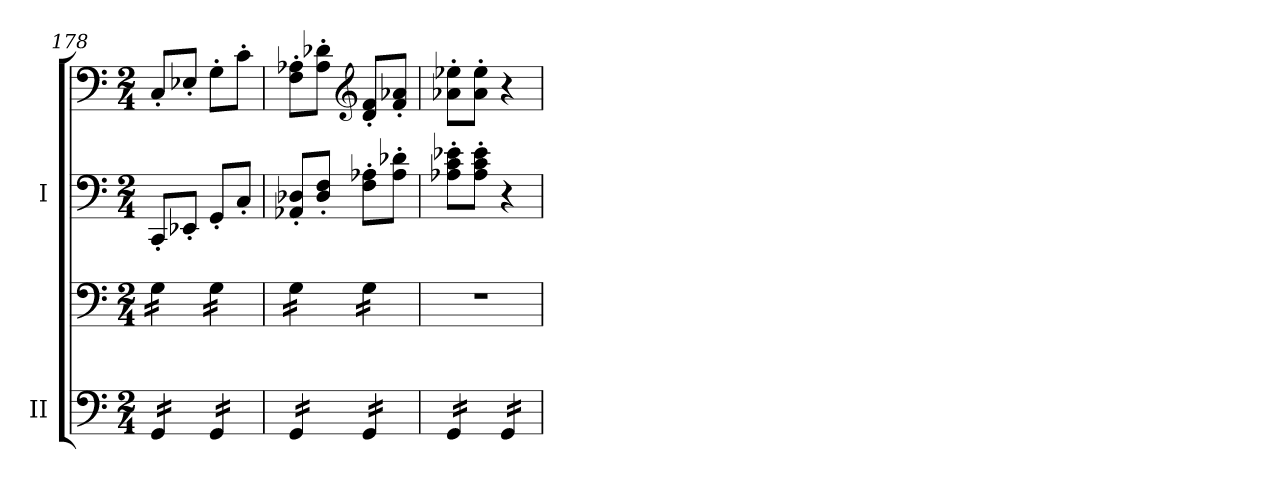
**kern	**kern	**kern	**kern
*part2	*part2	*part1	*part1
*staff4	*staff3	*staff2	*staff1
*I"II	*	*I"I	*
*I'II	*	*I'I	*
*clefF4	*clefF4	*clefF4	*clefF4
*k[]	*k[]	*k[]	*k[]
*M2/4	*M2/4	*M2/4	*M2/4
=178	=178	=178	=178
*tremolo	*	*	*
*	*tremolo	*	*
16GG/LL	16G\LL	8CC'/L	8C'/L
16GG/	16G\	.	.
16GG/	16G\	8EE-X'/J	8E-X'/J
16GG/JJ	16G\JJ	.	.
16GG/LL	16G\LL	8GG'/L	8G'\L
16GG/	16G\	.	.
16GG/	16G\	8C'/J	8c'\J
16GG/JJ	16G\JJ	.	.
=179	=179	=179	=179
16GG/LL	16G\LL	8AA-X/' 8D-X/'L	8F\' 8A-X\'L
16GG/	16G\	.	.
16GG/	16G\	8D-/' 8F/'J	8A-\' 8d-X\'J
16GG/JJ	16G\JJ	.	.
*	*	*	*clefG2
16GG/LL	16G\LL	8F\' 8A-X\'L	8d-/' 8f/'L
16GG/	16G\	.	.
16GG/	16G\	8A-\' 8d-X\'J	8f/' 8a-X/'J
16GG/JJ	16G\JJ	.	.
*	*Xtremolo	*	*
=180	=180	=180	=180
16GG/LL	2r	8A-X\' 8c\' 8e-X\'L	8a-X\' 8ee-X\'L
16GG/	.	.	.
16GG/	.	8A-\' 8c\' 8e-\'J	8a-\' 8ee-\'J
16GG/JJ	.	.	.
16GG/LL	.	4r	4r
16GG/	.	.	.
16GG/	.	.	.
16GG/JJ	.	.	.
*Xtremolo	*	*	*
=	=	=	=
*-	*-	*-	*-
